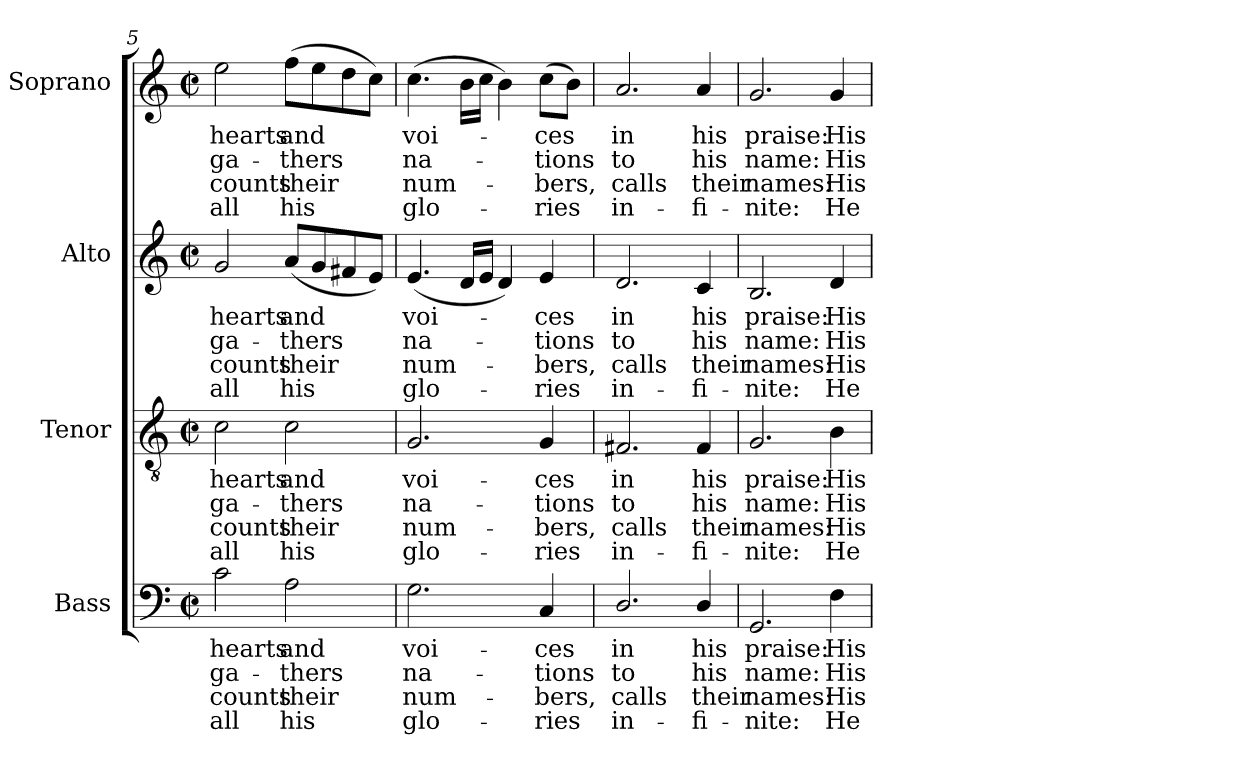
**kern	**text	**text	**text	**text	**kern	**text	**text	**text	**text	**kern	**text	**text	**text	**text	**kern	**text	**text	**text	**text
*part4	*part4	*part4	*part4	*part4	*part3	*part3	*part3	*part3	*part3	*part2	*part2	*part2	*part2	*part2	*part1	*part1	*part1	*part1	*part1
*staff4	*staff4	*staff4	*staff4	*staff4	*staff3	*staff3	*staff3	*staff3	*staff3	*staff2	*staff2	*staff2	*staff2	*staff2	*staff1	*staff1	*staff1	*staff1	*staff1
*I"Bass	*	*	*	*	*I"Tenor	*	*	*	*	*I"Alto	*	*	*	*	*I"Soprano	*	*	*	*
*I'B.	*	*	*	*	*I'T.	*	*	*	*	*I'A.	*	*	*	*	*I'S.	*	*	*	*
*clefF4	*	*	*	*	*clefGv2	*	*	*	*	*clefG2	*	*	*	*	*clefG2	*	*	*	*
*	*	*	*	*	*ITrd7c12	*	*	*	*	*	*	*	*	*	*	*	*	*	*
*k[]	*	*	*	*	*k[]	*	*	*	*	*k[]	*	*	*	*	*k[]	*	*	*	*
*C:	*	*	*	*	*C:	*	*	*	*	*C:	*	*	*	*	*C:	*	*	*	*
*M2/2	*	*	*	*	*M2/2	*	*	*	*	*M2/2	*	*	*	*	*M2/2	*	*	*	*
*met(c|)	*	*	*	*	*met(c|)	*	*	*	*	*met(c|)	*	*	*	*	*met(c|)	*	*	*	*
=5	=5	=5	=5	=5	=5	=5	=5	=5	=5	=5	=5	=5	=5	=5	=5	=5	=5	=5	=5
!	!LO:LY:b:color=#000000	!LO:LY:b:color=#000000	!LO:LY:b:color=#000000	!LO:LY:b:color=#000000	!	!	!	!	!	!	!	!	!	!	!	!	!	!	!
!	!	!	!	!	!	!LO:LY:b:color=#000000	!LO:LY:b:color=#000000	!LO:LY:b:color=#000000	!LO:LY:b:color=#000000	!	!	!	!	!	!	!	!	!	!
!	!	!	!	!	!	!	!	!	!	!	!LO:LY:b:color=#000000	!LO:LY:b:color=#000000	!LO:LY:b:color=#000000	!LO:LY:b:color=#000000	!	!	!	!	!
!	!	!	!	!	!	!	!	!	!	!	!	!	!	!	!	!LO:LY:b:color=#000000	!LO:LY:b:color=#000000	!LO:LY:b:color=#000000	!LO:LY:b:color=#000000
2ci\	hearts	ga-	counts	all	2Ci\	hearts	ga-	counts	all	2gi/	hearts	ga-	counts	all	2eei\	hearts	ga-	counts	all
!	!LO:LY:b:color=#000000	!LO:LY:b:color=#000000	!LO:LY:b:color=#000000	!LO:LY:b:color=#000000	!	!	!	!	!	!	!	!	!	!	!	!	!	!	!
!	!	!	!	!	!	!LO:LY:b:color=#000000	!LO:LY:b:color=#000000	!LO:LY:b:color=#000000	!LO:LY:b:color=#000000	!	!	!	!	!	!	!	!	!	!
!	!	!	!	!	!	!	!	!	!	!	!LO:LY:b:color=#000000	!LO:LY:b:color=#000000	!LO:LY:b:color=#000000	!LO:LY:b:color=#000000	!	!	!	!	!
!	!	!	!	!	!	!	!	!	!	!	!	!	!	!	!	!LO:LY:b:color=#000000	!LO:LY:b:color=#000000	!LO:LY:b:color=#000000	!LO:LY:b:color=#000000
2Ai\	and	-thers	their	his	2Ci\	and	-thers	their	his	(8ai/L	and	-thers	their	his	(8ffi\L	and	-thers	their	his
.	.	.	.	.	.	.	.	.	.	8gi/	.	.	.	.	8eei\	.	.	.	.
.	.	.	.	.	.	.	.	.	.	8f#Xi/	.	.	.	.	8ddi\	.	.	.	.
.	.	.	.	.	.	.	.	.	.	8ei/J)	.	.	.	.	8cci\J)	.	.	.	.
=6	=6	=6	=6	=6	=6	=6	=6	=6	=6	=6	=6	=6	=6	=6	=6	=6	=6	=6	=6
!	!LO:LY:b:color=#000000	!LO:LY:b:color=#000000	!LO:LY:b:color=#000000	!LO:LY:b:color=#000000	!	!	!	!	!	!	!	!	!	!	!	!	!	!	!
!	!	!	!	!	!	!LO:LY:b:color=#000000	!LO:LY:b:color=#000000	!LO:LY:b:color=#000000	!LO:LY:b:color=#000000	!	!	!	!	!	!	!	!	!	!
!	!	!	!	!	!	!	!	!	!	!	!LO:LY:b:color=#000000	!LO:LY:b:color=#000000	!LO:LY:b:color=#000000	!LO:LY:b:color=#000000	!	!	!	!	!
!	!	!	!	!	!	!	!	!	!	!	!	!	!	!	!	!LO:LY:b:color=#000000	!LO:LY:b:color=#000000	!LO:LY:b:color=#000000	!LO:LY:b:color=#000000
2.Gi\	voi-	na-	num-	-glo-	2.GGi/	voi-	na-	num-	-glo-	(4.ei/	voi-	na-	num-	-glo-	(4.cci\	voi-	na-	num-	-glo-
.	.	.	.	.	.	.	.	.	.	16di/LL	.	.	.	.	16bi\LL	.	.	.	.
.	.	.	.	.	.	.	.	.	.	16ei/JJ	.	.	.	.	16cci\JJ	.	.	.	.
.	.	.	.	.	.	.	.	.	.	4di/)	.	.	.	.	4bi\)	.	.	.	.
!	!LO:LY:b:color=#000000	!LO:LY:b:color=#000000	!LO:LY:b:color=#000000	!LO:LY:b:color=#000000	!	!	!	!	!	!	!	!	!	!	!	!	!	!	!
!	!	!	!	!	!	!LO:LY:b:color=#000000	!LO:LY:b:color=#000000	!LO:LY:b:color=#000000	!LO:LY:b:color=#000000	!	!	!	!	!	!	!	!	!	!
!	!	!	!	!	!	!	!	!	!	!	!LO:LY:b:color=#000000	!LO:LY:b:color=#000000	!LO:LY:b:color=#000000	!LO:LY:b:color=#000000	!	!	!	!	!
!	!	!	!	!	!	!	!	!	!	!	!	!	!	!	!	!LO:LY:b:color=#000000	!LO:LY:b:color=#000000	!LO:LY:b:color=#000000	!LO:LY:b:color=#000000
4Ci/	-ces	-tions	-bers,	ries	4GGi/	-ces	-tions	-bers,	ries	4ei/	-ces	-tions	-bers,	ries	(8cci\L	-ces	-tions	-bers,	ries
.	.	.	.	.	.	.	.	.	.	.	.	.	.	.	8bi\J)	.	.	.	.
!!LO:LB:g=z
=7	=7	=7	=7	=7	=7	=7	=7	=7	=7	=7	=7	=7	=7	=7	=7	=7	=7	=7	=7
!	!LO:LY:b:color=#000000	!LO:LY:b:color=#000000	!LO:LY:b:color=#000000	!LO:LY:b:color=#000000	!	!	!	!	!	!	!	!	!	!	!	!	!	!	!
!	!	!	!	!	!	!LO:LY:b:color=#000000	!LO:LY:b:color=#000000	!LO:LY:b:color=#000000	!LO:LY:b:color=#000000	!	!	!	!	!	!	!	!	!	!
!	!	!	!	!	!	!	!	!	!	!	!LO:LY:b:color=#000000	!LO:LY:b:color=#000000	!LO:LY:b:color=#000000	!LO:LY:b:color=#000000	!	!	!	!	!
!	!	!	!	!	!	!	!	!	!	!	!	!	!	!	!	!LO:LY:b:color=#000000	!LO:LY:b:color=#000000	!LO:LY:b:color=#000000	!LO:LY:b:color=#000000
2.Di/	in	to	calls	in-	2.FF#Xi/	in	to	calls	in-	2.di/	in	to	calls	in-	2.ai/	in	to	calls	in-
!	!LO:LY:b:color=#000000	!LO:LY:b:color=#000000	!LO:LY:b:color=#000000	!LO:LY:b:color=#000000	!	!	!	!	!	!	!	!	!	!	!	!	!	!	!
!	!	!	!	!	!	!LO:LY:b:color=#000000	!LO:LY:b:color=#000000	!LO:LY:b:color=#000000	!LO:LY:b:color=#000000	!	!	!	!	!	!	!	!	!	!
!	!	!	!	!	!	!	!	!	!	!	!LO:LY:b:color=#000000	!LO:LY:b:color=#000000	!LO:LY:b:color=#000000	!LO:LY:b:color=#000000	!	!	!	!	!
!	!	!	!	!	!	!	!	!	!	!	!	!	!	!	!	!LO:LY:b:color=#000000	!LO:LY:b:color=#000000	!LO:LY:b:color=#000000	!LO:LY:b:color=#000000
4Di/	his	his	-their	fi-	4FF#i/	his	his	-their	fi-	4ci/	his	his	-their	fi-	4ai/	his	his	-their	fi-
=8	=8	=8	=8	=8	=8	=8	=8	=8	=8	=8	=8	=8	=8	=8	=8	=8	=8	=8	=8
!	!LO:LY:b:color=#000000	!LO:LY:b:color=#000000	!LO:LY:b:color=#000000	!LO:LY:b:color=#000000	!	!	!	!	!	!	!	!	!	!	!	!	!	!	!
!	!	!	!	!	!	!LO:LY:b:color=#000000	!LO:LY:b:color=#000000	!LO:LY:b:color=#000000	!LO:LY:b:color=#000000	!	!	!	!	!	!	!	!	!	!
!	!	!	!	!	!	!	!	!	!	!	!LO:LY:b:color=#000000	!LO:LY:b:color=#000000	!LO:LY:b:color=#000000	!LO:LY:b:color=#000000	!	!	!	!	!
!	!	!	!	!	!	!	!	!	!	!	!	!	!	!	!	!LO:LY:b:color=#000000	!LO:LY:b:color=#000000	!LO:LY:b:color=#000000	!LO:LY:b:color=#000000
2.GGi/	praise:	name:	-names:	nite:	2.GGi/	praise:	name:	-names:	nite:	2.Bi/	praise:	name:	-names:	nite:	2.gi/	praise:	name:	-names:	nite:
!	!LO:LY:b:color=#000000	!LO:LY:b:color=#000000	!LO:LY:b:color=#000000	!LO:LY:b:color=#000000	!	!	!	!	!	!	!	!	!	!	!	!	!	!	!
!	!	!	!	!	!	!LO:LY:b:color=#000000	!LO:LY:b:color=#000000	!LO:LY:b:color=#000000	!LO:LY:b:color=#000000	!	!	!	!	!	!	!	!	!	!
!	!	!	!	!	!	!	!	!	!	!	!LO:LY:b:color=#000000	!LO:LY:b:color=#000000	!LO:LY:b:color=#000000	!LO:LY:b:color=#000000	!	!	!	!	!
!	!	!	!	!	!	!	!	!	!	!	!	!	!	!	!	!LO:LY:b:color=#000000	!LO:LY:b:color=#000000	!LO:LY:b:color=#000000	!LO:LY:b:color=#000000
4Fi\	His	His	His	He	4BBi\	His	His	His	He	4di/	His	His	His	He	4gi/	His	His	His	He
=	=	=	=	=	=	=	=	=	=	=	=	=	=	=	=	=	=	=	=
*-	*-	*-	*-	*-	*-	*-	*-	*-	*-	*-	*-	*-	*-	*-	*-	*-	*-	*-	*-
